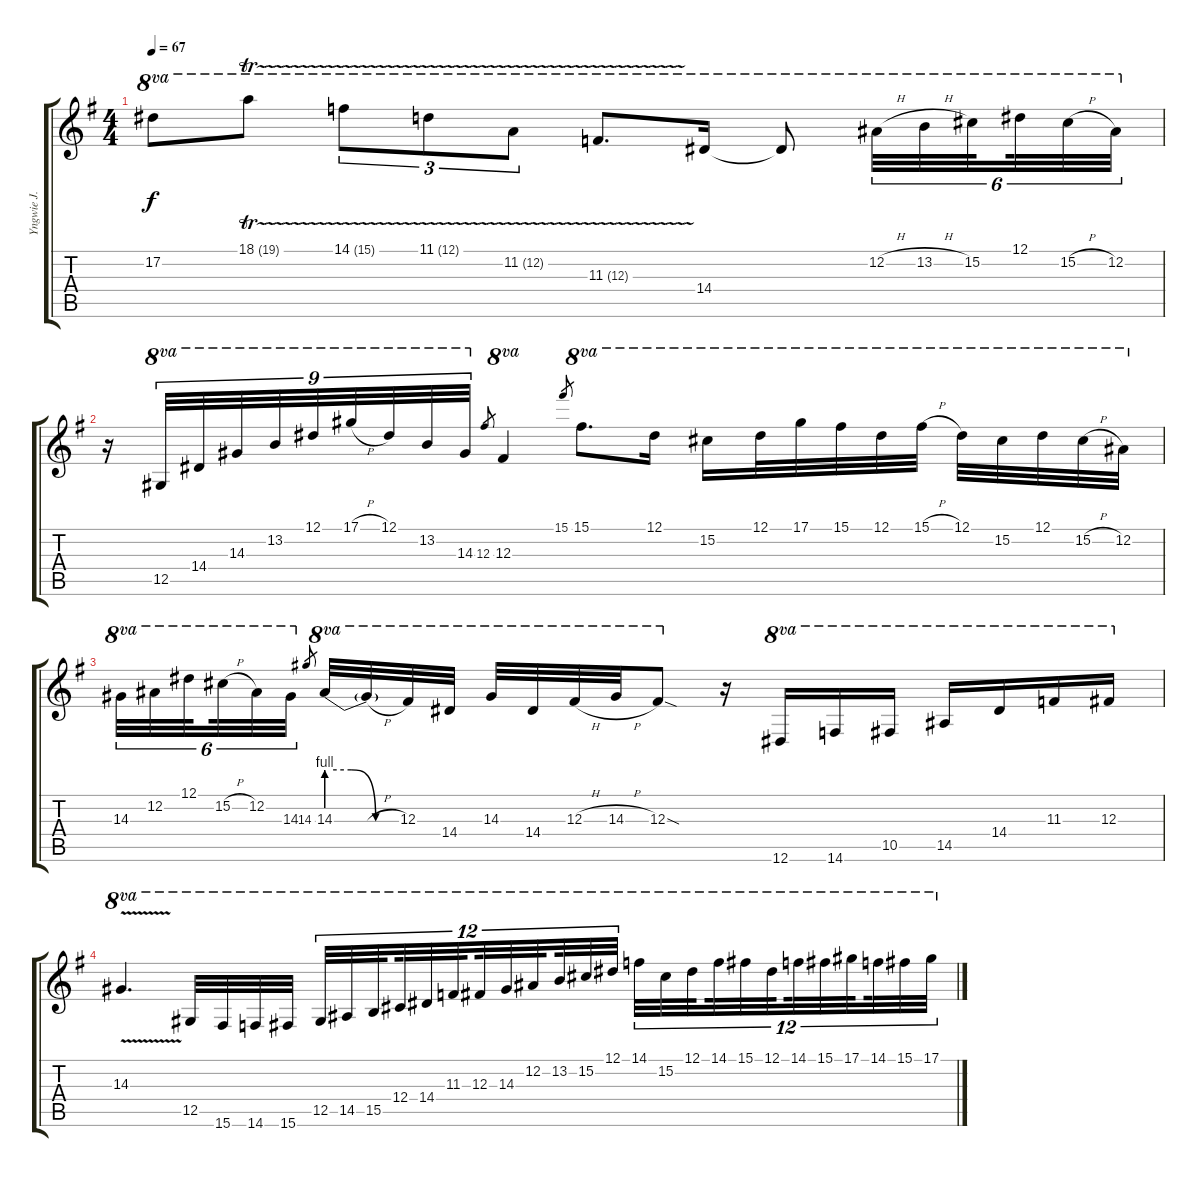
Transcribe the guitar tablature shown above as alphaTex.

\track ("Yngwie J. Malmsteen" "Yngwie J. ") {instrument overdrivenguitar}
\staff {score tabs}
\tuning (Eb4 Bb3 Gb3 Db3 Ab2 Eb2) {hide}
\ts (4 4)
\tempo 67
\clef g2
\ks g
17.2.8{ot 8va dy f} 18.1{tr (19 32)}.8{ot 8va} 14.1{tr (15 32)}.8{tu (3 2) ot 8va} 11.1{tr (12 32)}.8{tu (3 2) ot 8va} 11.2{tr (12 32)}.8{tu (3 2) ot 8va} 11.3{tr (12 32)}.8{d ot 8va} 14.4.16{ot 8va} 14.4{t}.8{ot 8va} 12.2{h}.32{tu (6 4) ot 8va} 13.2{h}.32{tu (6 4) ot 8va} 15.2.32{tu (6 4) ot 8va beam splitsecondary} 12.1.32{tu (6 4) ot 8va} 15.2{h}.32{tu (6 4) ot 8va} 12.2.32{tu (6 4) ot 8va} |
r.16 12.5.32{tu (9 8) ot 8va} 14.4.32{tu (9 8) ot 8va} 14.3.32{tu (9 8) ot 8va} 13.2.32{tu (9 8) ot 8va} 12.1.32{tu (9 8) ot 8va} 17.1{h}.32{tu (9 8) ot 8va} 12.1.32{tu (9 8) ot 8va} 13.2.32{tu (9 8) ot 8va} 14.3.32{tu (9 8) ot 8va} 12.3.8{gr} 12.3.4{ot 8va} 15.1.8{gr} 15.1.8{d ot 8va} 12.1.16{ot 8va} 15.2.16{ot 8va} 12.1.32{ot 8va} 17.1.32{ot 8va} 15.1.32{ot 8va} 12.1.32{ot 8va} 15.1{h}.32{ot 8va} 12.1.32{ot 8va} 15.2.32{ot 8va} 12.1.32{ot 8va} 15.2{h}.32{ot 8va} 12.2.32{ot 8va} |
14.3.32{tu (6 4) ot 8va} 12.2.32{tu (6 4) ot 8va} 12.1.32{tu (6 4) ot 8va beam splitsecondary} 15.2{h}.32{tu (6 4) ot 8va} 12.2.32{tu (6 4) ot 8va} 14.3.32{tu (6 4) ot 8va} 14.3.8{gr beam splitsecondary} 14.3{be (custom 0 4 20 4 40 0 60 0)}.32{ot 8va} 14.3{h t}.32{ot 8va} 12.3.32{ot 8va} 14.4.32{ot 8va} 14.3.32{ot 8va} 14.4.32{ot 8va} 12.3{h}.32{ot 8va} 14.3{h}.32{ot 8va} 12.3{sod}.8{ot 8va} r.16 12.6.16{ot 8va} 14.6.16{ot 8va} 10.5.16{ot 8va} 14.5.16{ot 8va} 14.4.16{ot 8va} 11.3.16{ot 8va} 12.3.16{ot 8va} |
14.3{v}.4{d ot 8va} 12.5.32{ot 8va} 15.6.32{ot 8va} 14.6.32{ot 8va} 15.6.32{ot 8va} 12.5.32{tu (12 8) ot 8va} 14.5.32{tu (12 8) ot 8va} 15.5.32{tu (12 8) ot 8va beam splitsecondary} 12.4.32{tu (12 8) ot 8va} 14.4.32{tu (12 8) ot 8va} 11.3.32{tu (12 8) ot 8va beam splitsecondary} 12.3.32{tu (12 8) ot 8va} 14.3.32{tu (12 8) ot 8va} 12.2.32{tu (12 8) ot 8va beam splitsecondary} 13.2.32{tu (12 8) ot 8va} 15.2.32{tu (12 8) ot 8va} 12.1.32{tu (12 8) ot 8va} 14.1.32{tu (12 8) ot 8va} 15.2.32{tu (12 8) ot 8va} 12.1.32{tu (12 8) ot 8va beam splitsecondary} 14.1.32{tu (12 8) ot 8va} 15.1.32{tu (12 8) ot 8va} 12.1.32{tu (12 8) ot 8va beam splitsecondary} 14.1.32{tu (12 8) ot 8va} 15.1.32{tu (12 8) ot 8va} 17.1.32{tu (12 8) ot 8va beam splitsecondary} 14.1.32{tu (12 8) ot 8va} 15.1.32{tu (12 8) ot 8va} 17.1.32{tu (12 8) ot 8va}
